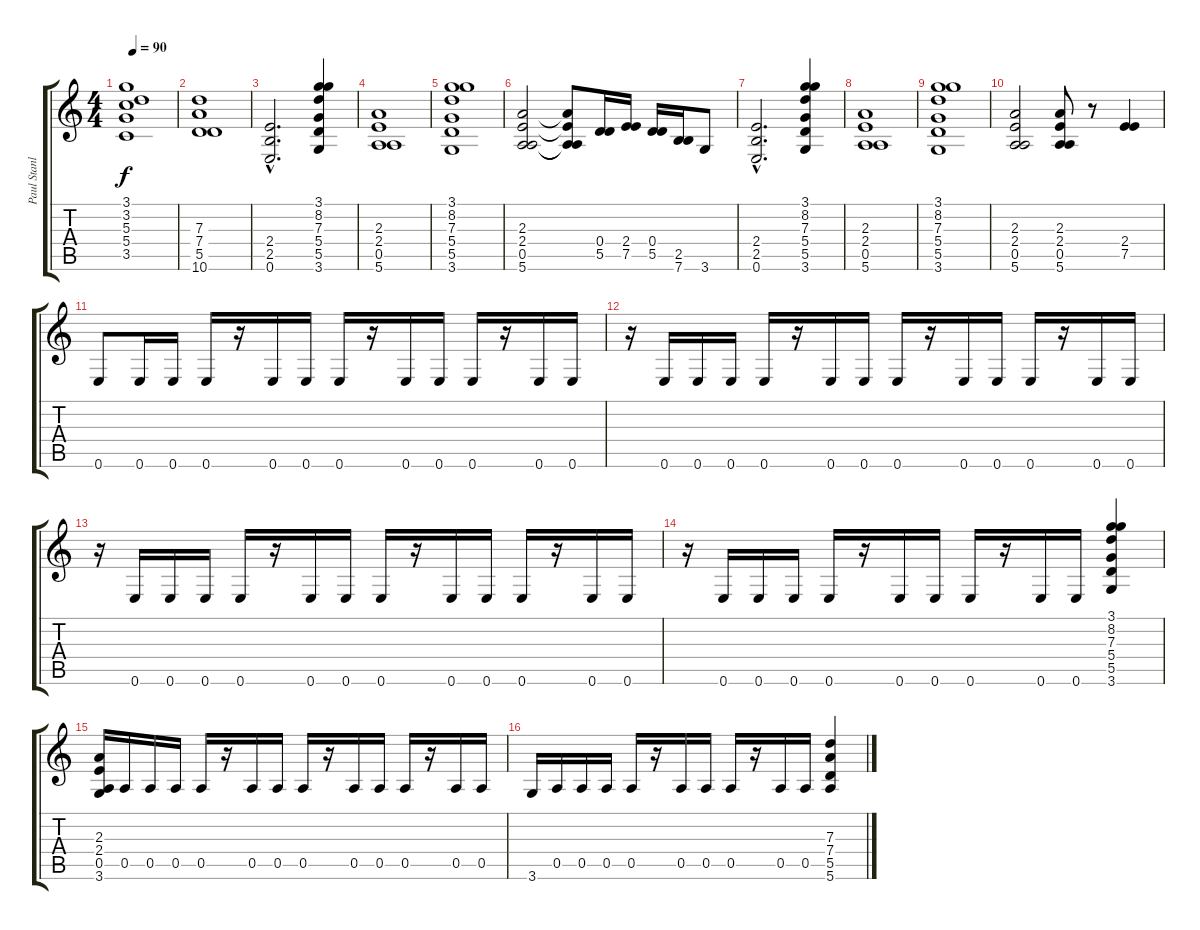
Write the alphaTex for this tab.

\track ("Paul Stanley" "Paul Stanl") {instrument distortionguitar}
\staff {score tabs}
\tuning (E4 B3 G3 D3 A2 E2) {hide}
\ts (4 4)
\tempo 90
\clef g2
\ks c
(3.1 3.2 5.3 5.4 3.5).1{dy f} |
(7.3 7.4 5.5 10.6).1 |
(2.4{hac} 2.5{hac} 0.6{hac}).2{d} (3.1 8.2 7.3 5.4 5.5 3.6).4 |
(2.3 2.4 0.5 5.6).1 |
(3.1 8.2 7.3 5.4 5.5 3.6).1 |
(2.3 2.4 0.5 5.6).2 (2.3{t} 2.4{t} 0.5{t} 5.6{t}).8 (0.4 5.5).16 (2.4 7.5).16 (0.4 5.5).16 (2.5 7.6).16 3.6.8 |
(2.4{hac} 2.5{hac} 0.6{hac}).2{d} (3.1 8.2 7.3 5.4 5.5 3.6).4 |
(2.3 2.4 0.5 5.6).1 |
(3.1 8.2 7.3 5.4 5.5 3.6).1 |
(2.3 2.4 0.5 5.6).2 (2.3 2.4 0.5 5.6).8 r.8 (2.4 7.5).4 |
0.6.8 0.6.16 0.6.16 0.6.16 r.16 0.6.16 0.6.16 0.6.16 r.16 0.6.16 0.6.16 0.6.16 r.16 0.6.16 0.6.16 |
r.16 0.6.16 0.6.16 0.6.16 0.6.16 r.16 0.6.16 0.6.16 0.6.16 r.16 0.6.16 0.6.16 0.6.16 r.16 0.6.16 0.6.16 |
r.16 0.6.16 0.6.16 0.6.16 0.6.16 r.16 0.6.16 0.6.16 0.6.16 r.16 0.6.16 0.6.16 0.6.16 r.16 0.6.16 0.6.16 |
r.16 0.6.16 0.6.16 0.6.16 0.6.16 r.16 0.6.16 0.6.16 0.6.16 r.16 0.6.16 0.6.16 (3.1 8.2 7.3 5.4 5.5 3.6).4 |
(2.3 2.4 0.5 3.6).16 0.5.16 0.5.16 0.5.16 0.5.16 r.16 0.5.16 0.5.16 0.5.16 r.16 0.5.16 0.5.16 0.5.16 r.16 0.5.16 0.5.16 |
3.6.16 0.5.16 0.5.16 0.5.16 0.5.16 r.16 0.5.16 0.5.16 0.5.16 r.16 0.5.16 0.5.16 (7.3 7.4 5.5 5.6).4
